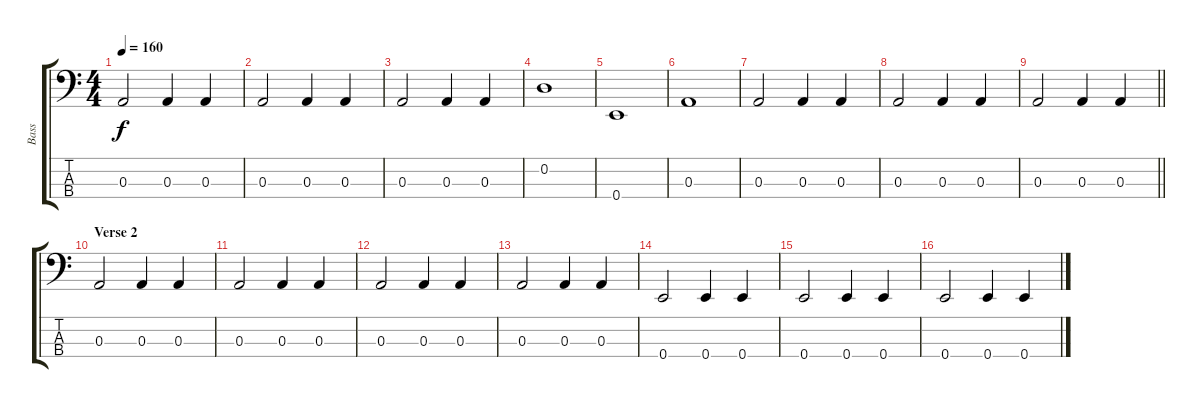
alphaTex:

\track ("Bass" "Bass") {instrument electricbassfinger}
\staff {score tabs}
\tuning (G2 D2 A1 E1) {hide}
\ts (4 4)
\tempo 160
\clef f4
\ks c
0.3.2{dy f} 0.3.4 0.3.4 |
0.3.2 0.3.4 0.3.4 |
0.3.2 0.3.4 0.3.4 |
0.2.1 |
0.4.1 |
0.3.1 |
0.3.2 0.3.4 0.3.4 |
0.3.2 0.3.4 0.3.4 |
\barLineRight lightlight
0.3.2 0.3.4 0.3.4 |
\section ("" "Verse 2")
0.3.2 0.3.4 0.3.4 |
0.3.2 0.3.4 0.3.4 |
0.3.2 0.3.4 0.3.4 |
0.3.2 0.3.4 0.3.4 |
0.4.2 0.4.4 0.4.4 |
0.4.2 0.4.4 0.4.4 |
0.4.2 0.4.4 0.4.4
